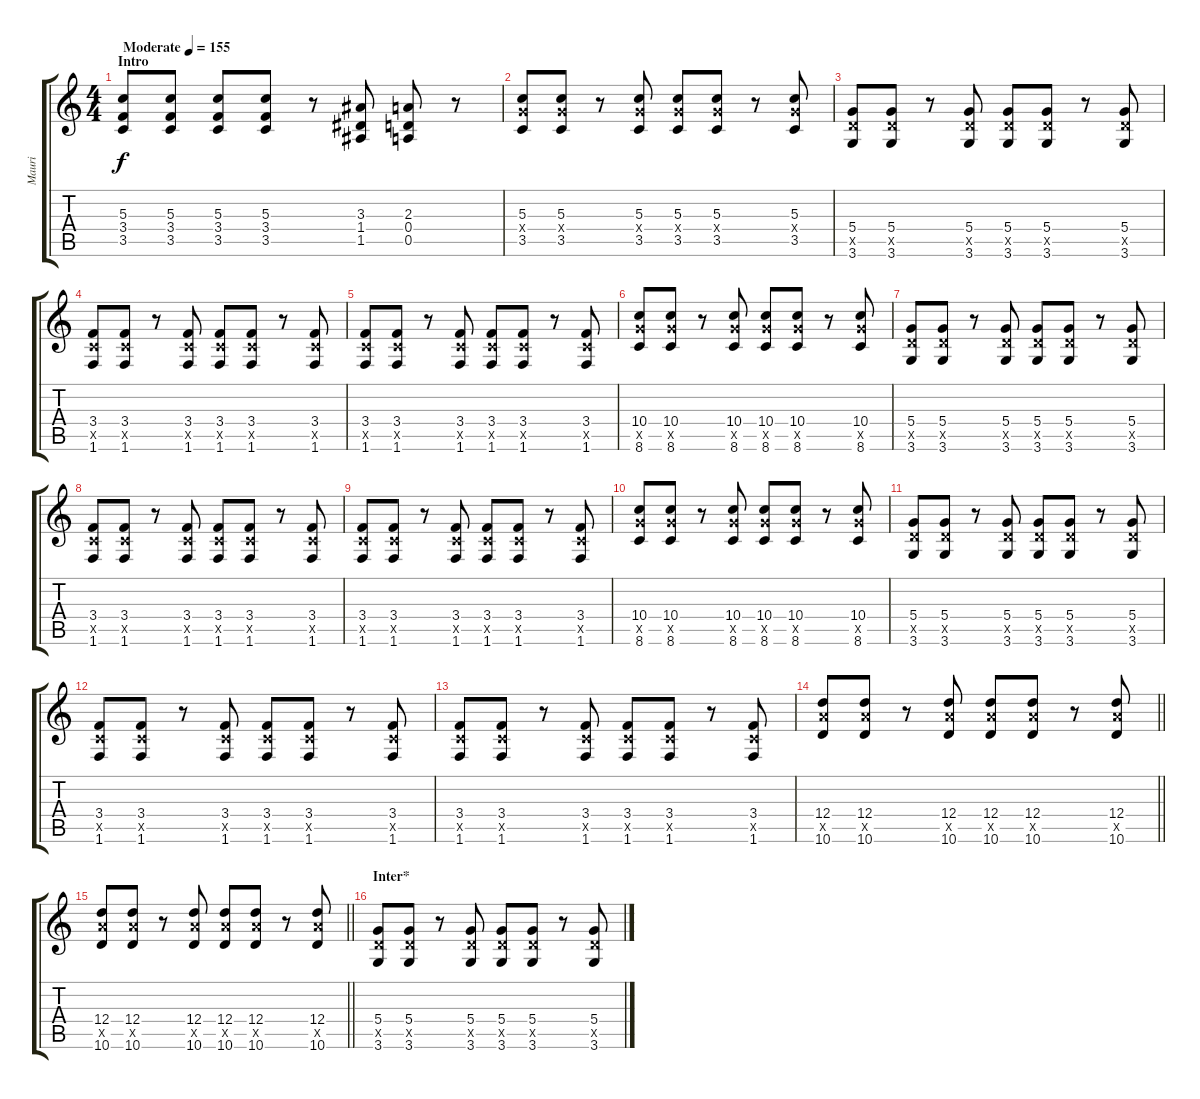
\track ("Mauri" "Mauri") {instrument electricguitarclean}
\staff {score tabs}
\tuning (E4 B3 G3 D3 A2 E2) {hide}
\ts (4 4)
\section ("" "Intro")
\tempo (155 "Moderate")
\clef g2
\ks c
(5.3 3.4 3.5).8{dy f instrument electricguitarclean} (5.3 3.4 3.5).8 (5.3 3.4 3.5).8 (5.3 3.4 3.5).8 r.8 (3.3 1.4 1.5).8 (2.3 0.4 0.5).8 r.8 |
(5.3 5.4{x} 3.5).8 (5.3 5.4{x} 3.5).8 r.8 (5.3 5.4{x} 3.5).8 (5.3 5.4{x} 3.5).8 (5.3 5.4{x} 3.5).8 r.8 (5.3 5.4{x} 3.5).8 |
(5.4 5.5{x} 3.6).8 (5.4 5.5{x} 3.6).8 r.8 (5.4 5.5{x} 3.6).8 (5.4 5.5{x} 3.6).8 (5.4 5.5{x} 3.6).8 r.8 (5.4 5.5{x} 3.6).8 |
(3.4 3.5{x} 1.6).8 (3.4 3.5{x} 1.6).8 r.8 (3.4 3.5{x} 1.6).8 (3.4 3.5{x} 1.6).8 (3.4 3.5{x} 1.6).8 r.8 (3.4 3.5{x} 1.6).8 |
(3.4 3.5{x} 1.6).8 (3.4 3.5{x} 1.6).8 r.8 (3.4 3.5{x} 1.6).8 (3.4 3.5{x} 1.6).8 (3.4 3.5{x} 1.6).8 r.8 (3.4 3.5{x} 1.6).8 |
(10.4 10.5{x} 8.6).8 (10.4 10.5{x} 8.6).8 r.8 (10.4 10.5{x} 8.6).8 (10.4 10.5{x} 8.6).8 (10.4 10.5{x} 8.6).8 r.8 (10.4 10.5{x} 8.6).8 |
(5.4 5.5{x} 3.6).8 (5.4 5.5{x} 3.6).8 r.8 (5.4 5.5{x} 3.6).8 (5.4 5.5{x} 3.6).8 (5.4 5.5{x} 3.6).8 r.8 (5.4 5.5{x} 3.6).8 |
(3.4 3.5{x} 1.6).8 (3.4 3.5{x} 1.6).8 r.8 (3.4 3.5{x} 1.6).8 (3.4 3.5{x} 1.6).8 (3.4 3.5{x} 1.6).8 r.8 (3.4 3.5{x} 1.6).8 |
(3.4 3.5{x} 1.6).8 (3.4 3.5{x} 1.6).8 r.8 (3.4 3.5{x} 1.6).8 (3.4 3.5{x} 1.6).8 (3.4 3.5{x} 1.6).8 r.8 (3.4 3.5{x} 1.6).8 |
(10.4 10.5{x} 8.6).8 (10.4 10.5{x} 8.6).8 r.8 (10.4 10.5{x} 8.6).8 (10.4 10.5{x} 8.6).8 (10.4 10.5{x} 8.6).8 r.8 (10.4 10.5{x} 8.6).8 |
(5.4 5.5{x} 3.6).8 (5.4 5.5{x} 3.6).8 r.8 (5.4 5.5{x} 3.6).8 (5.4 5.5{x} 3.6).8 (5.4 5.5{x} 3.6).8 r.8 (5.4 5.5{x} 3.6).8 |
(3.4 3.5{x} 1.6).8 (3.4 3.5{x} 1.6).8 r.8 (3.4 3.5{x} 1.6).8 (3.4 3.5{x} 1.6).8 (3.4 3.5{x} 1.6).8 r.8 (3.4 3.5{x} 1.6).8 |
(3.4 3.5{x} 1.6).8 (3.4 3.5{x} 1.6).8 r.8 (3.4 3.5{x} 1.6).8 (3.4 3.5{x} 1.6).8 (3.4 3.5{x} 1.6).8 r.8 (3.4 3.5{x} 1.6).8 |
\barLineRight lightlight
(12.4 12.5{x} 10.6).8 (12.4 12.5{x} 10.6).8 r.8 (12.4 12.5{x} 10.6).8 (12.4 12.5{x} 10.6).8 (12.4 12.5{x} 10.6).8 r.8 (12.4 12.5{x} 10.6).8 |
\barLineRight lightlight
(12.4 12.5{x} 10.6).8 (12.4 12.5{x} 10.6).8 r.8 (12.4 12.5{x} 10.6).8 (12.4 12.5{x} 10.6).8 (12.4 12.5{x} 10.6).8 r.8 (12.4 12.5{x} 10.6).8 |
\section ("" "Inter*")
(5.4 5.5{x} 3.6).8 (5.4 5.5{x} 3.6).8 r.8 (5.4 5.5{x} 3.6).8 (5.4 5.5{x} 3.6).8 (5.4 5.5{x} 3.6).8 r.8 (5.4 5.5{x} 3.6).8
